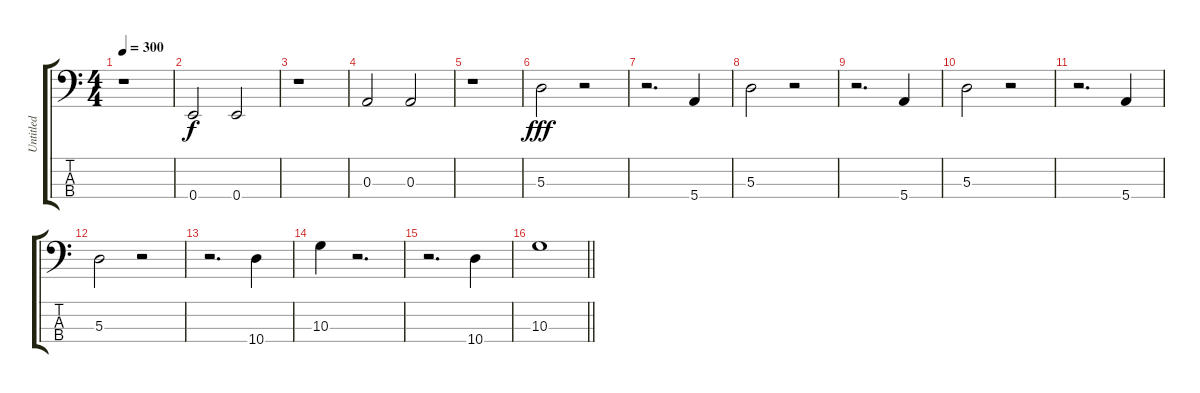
\track ("Untitled" "Untitled") {instrument electricbassfinger}
\staff {score tabs}
\tuning (G2 D2 A1 E1) {hide}
\ts (4 4)
\tempo 300
\clef f4
\ks c
r.1{dy f} |
0.4.2 0.4.2 |
r.1 |
0.3.2 0.3.2 |
r.1 |
5.3.2{dy fff} r.2 |
r.2{d} 5.4.4 |
5.3.2 r.2 |
r.2{d} 5.4.4 |
5.3.2 r.2 |
r.2{d} 5.4.4 |
5.3.2 r.2 |
r.2{d} 10.4.4 |
10.3.4 r.2{d} |
r.2{d} 10.4.4 |
\barLineRight lightlight
10.3.1
